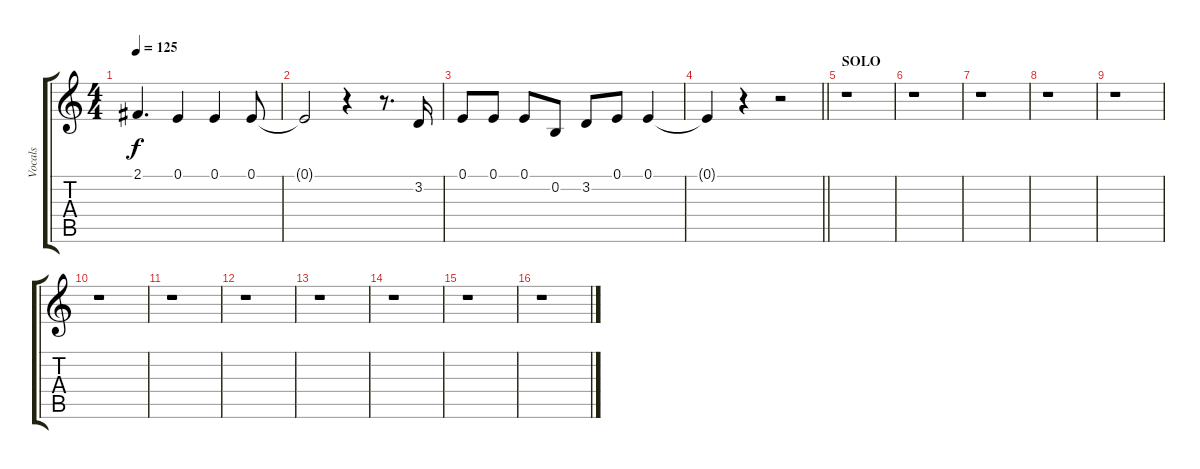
\track ("Vocals" "Vocals") {instrument oboe}
\staff {score tabs}
\tuning (E4 B3 G3 D3 A2 E2) {hide}
\ts (4 4)
\tempo 125
\clef g2
\ks c
2.1.4{d dy f} 0.1.4 0.1.4 0.1.8 |
0.1{t}.2 r.4 r.8{d} 3.2.16 |
0.1.8 0.1.8 0.1.8 0.2.8 3.2.8 0.1.8 0.1.4 |
\barLineRight lightlight
0.1{t}.4 r.4 r.2 |
\section ("" "SOLO")
r.1 |
r.1 |
r.1 |
r.1 |
r.1 |
r.1 |
r.1 |
r.1 |
r.1 |
r.1 |
r.1 |
r.1
